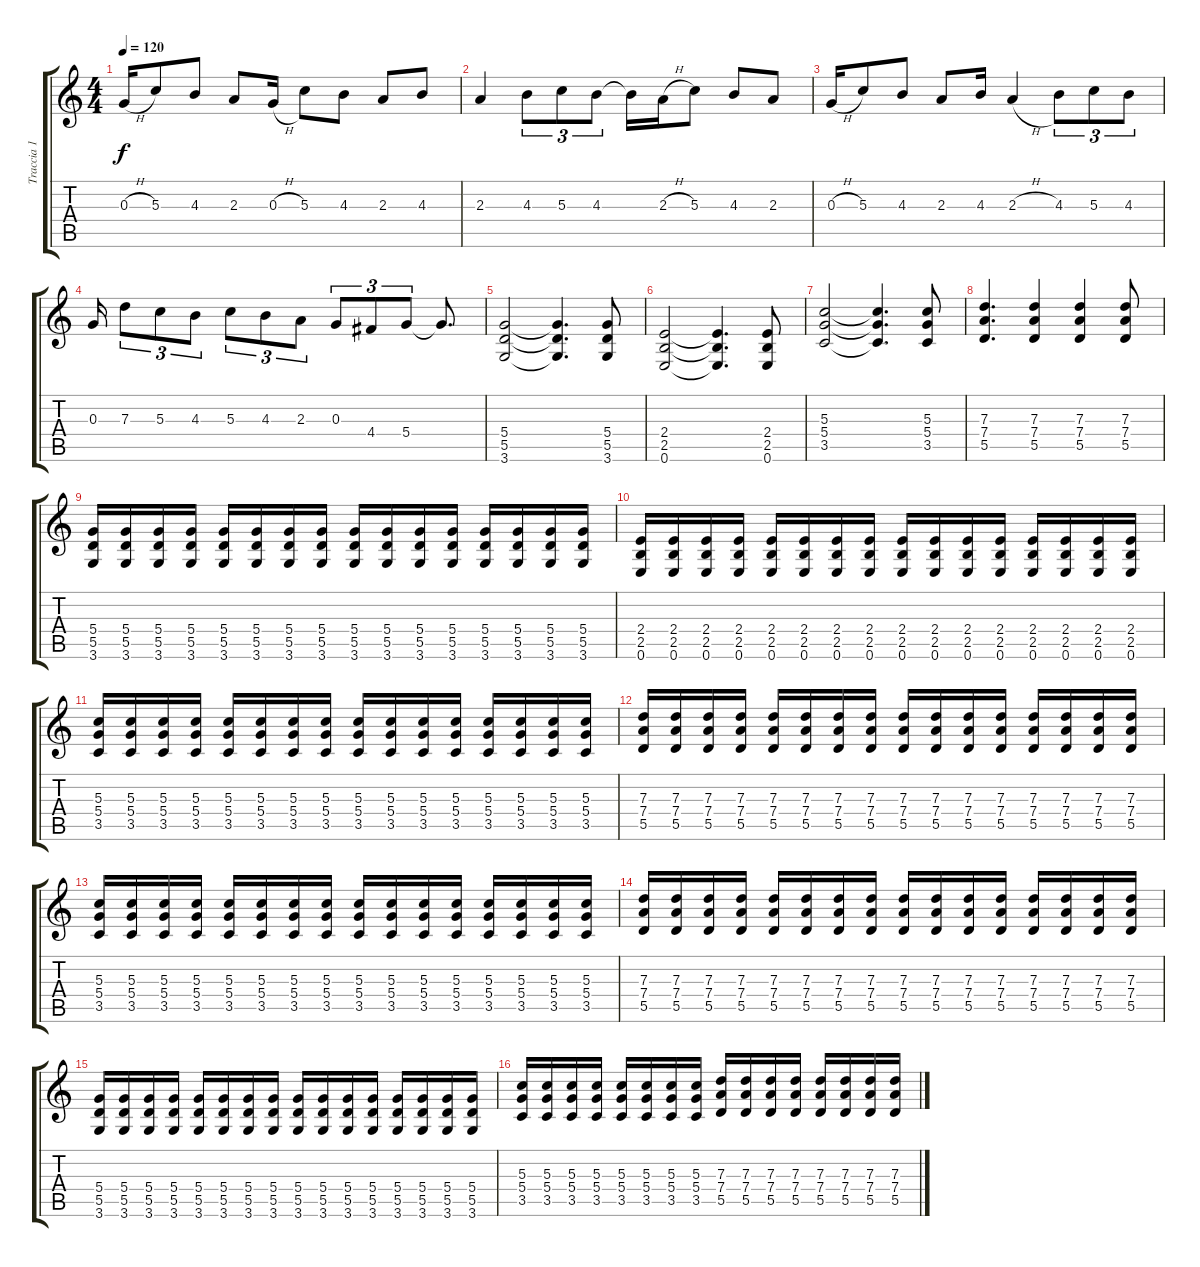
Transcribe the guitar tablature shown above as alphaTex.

\track ("Traccia 1" "Traccia 1") {instrument distortionguitar}
\staff {score tabs}
\tuning (E4 B3 G3 D3 A2 E2) {hide}
\ts (4 4)
\tempo 120
\clef g2
\ks c
0.3{h}.16{dy f} 5.3.8 4.3.8 2.3.8 0.3{h}.16 5.3.8 4.3.8 2.3.8 4.3.8 |
2.3.4 4.3.8{tu (3 2)} 5.3.8{tu (3 2)} 4.3.8{tu (3 2)} 4.3{t}.16 2.3{h}.16 5.3.8 4.3.8 2.3.8 |
0.3{h}.16 5.3.8 4.3.8 2.3.8 4.3.16 2.3{h}.4 4.3.8{tu (3 2)} 5.3.8{tu (3 2)} 4.3.8{tu (3 2)} |
0.3.16 7.3.8{tu (3 2)} 5.3.8{tu (3 2)} 4.3.8{tu (3 2)} 5.3.8{tu (3 2)} 4.3.8{tu (3 2)} 2.3.8{tu (3 2)} 0.3.8{tu (3 2)} 4.4.8{tu (3 2)} 5.4.8{tu (3 2)} 5.4{t}.8{d} |
(5.4 5.5 3.6).2 (5.4{t} 5.5{t} 3.6{t}).4{d} (5.4 5.5 3.6).8 |
(2.4 2.5 0.6).2 (2.4{t} 2.5{t} 0.6{t}).4{d} (2.4 2.5 0.6).8 |
(5.3 5.4 3.5).2 (5.3{t} 5.4{t} 3.5{t}).4{d} (5.3 5.4 3.5).8 |
(7.3 7.4 5.5).4{d} (7.3 7.4 5.5).4 (7.3 7.4 5.5).4 (7.3 7.4 5.5).8 |
(5.4 5.5 3.6).16 (5.4 5.5 3.6).16 (5.4 5.5 3.6).16 (5.4 5.5 3.6).16 (5.4 5.5 3.6).16 (5.4 5.5 3.6).16 (5.4 5.5 3.6).16 (5.4 5.5 3.6).16 (5.4 5.5 3.6).16 (5.4 5.5 3.6).16 (5.4 5.5 3.6).16 (5.4 5.5 3.6).16 (5.4 5.5 3.6).16 (5.4 5.5 3.6).16 (5.4 5.5 3.6).16 (5.4 5.5 3.6).16 |
(2.4 2.5 0.6).16 (2.4 2.5 0.6).16 (2.4 2.5 0.6).16 (2.4 2.5 0.6).16 (2.4 2.5 0.6).16 (2.4 2.5 0.6).16 (2.4 2.5 0.6).16 (2.4 2.5 0.6).16 (2.4 2.5 0.6).16 (2.4 2.5 0.6).16 (2.4 2.5 0.6).16 (2.4 2.5 0.6).16 (2.4 2.5 0.6).16 (2.4 2.5 0.6).16 (2.4 2.5 0.6).16 (2.4 2.5 0.6).16 |
(5.3 5.4 3.5).16 (5.3 5.4 3.5).16 (5.3 5.4 3.5).16 (5.3 5.4 3.5).16 (5.3 5.4 3.5).16 (5.3 5.4 3.5).16 (5.3 5.4 3.5).16 (5.3 5.4 3.5).16 (5.3 5.4 3.5).16 (5.3 5.4 3.5).16 (5.3 5.4 3.5).16 (5.3 5.4 3.5).16 (5.3 5.4 3.5).16 (5.3 5.4 3.5).16 (5.3 5.4 3.5).16 (5.3 5.4 3.5).16 |
(7.3 7.4 5.5).16 (7.3 7.4 5.5).16 (7.3 7.4 5.5).16 (7.3 7.4 5.5).16 (7.3 7.4 5.5).16 (7.3 7.4 5.5).16 (7.3 7.4 5.5).16 (7.3 7.4 5.5).16 (7.3 7.4 5.5).16 (7.3 7.4 5.5).16 (7.3 7.4 5.5).16 (7.3 7.4 5.5).16 (7.3 7.4 5.5).16 (7.3 7.4 5.5).16 (7.3 7.4 5.5).16 (7.3 7.4 5.5).16 |
(5.3 5.4 3.5).16 (5.3 5.4 3.5).16 (5.3 5.4 3.5).16 (5.3 5.4 3.5).16 (5.3 5.4 3.5).16 (5.3 5.4 3.5).16 (5.3 5.4 3.5).16 (5.3 5.4 3.5).16 (5.3 5.4 3.5).16 (5.3 5.4 3.5).16 (5.3 5.4 3.5).16 (5.3 5.4 3.5).16 (5.3 5.4 3.5).16 (5.3 5.4 3.5).16 (5.3 5.4 3.5).16 (5.3 5.4 3.5).16 |
(7.3 7.4 5.5).16 (7.3 7.4 5.5).16 (7.3 7.4 5.5).16 (7.3 7.4 5.5).16 (7.3 7.4 5.5).16 (7.3 7.4 5.5).16 (7.3 7.4 5.5).16 (7.3 7.4 5.5).16 (7.3 7.4 5.5).16 (7.3 7.4 5.5).16 (7.3 7.4 5.5).16 (7.3 7.4 5.5).16 (7.3 7.4 5.5).16 (7.3 7.4 5.5).16 (7.3 7.4 5.5).16 (7.3 7.4 5.5).16 |
(5.4 5.5 3.6).16 (5.4 5.5 3.6).16 (5.4 5.5 3.6).16 (5.4 5.5 3.6).16 (5.4 5.5 3.6).16 (5.4 5.5 3.6).16 (5.4 5.5 3.6).16 (5.4 5.5 3.6).16 (5.4 5.5 3.6).16 (5.4 5.5 3.6).16 (5.4 5.5 3.6).16 (5.4 5.5 3.6).16 (5.4 5.5 3.6).16 (5.4 5.5 3.6).16 (5.4 5.5 3.6).16 (5.4 5.5 3.6).16 |
(5.3 5.4 3.5).16 (5.3 5.4 3.5).16 (5.3 5.4 3.5).16 (5.3 5.4 3.5).16 (5.3 5.4 3.5).16 (5.3 5.4 3.5).16 (5.3 5.4 3.5).16 (5.3 5.4 3.5).16 (7.3 7.4 5.5).16 (7.3 7.4 5.5).16 (7.3 7.4 5.5).16 (7.3 7.4 5.5).16 (7.3 7.4 5.5).16 (7.3 7.4 5.5).16 (7.3 7.4 5.5).16 (7.3 7.4 5.5).16
